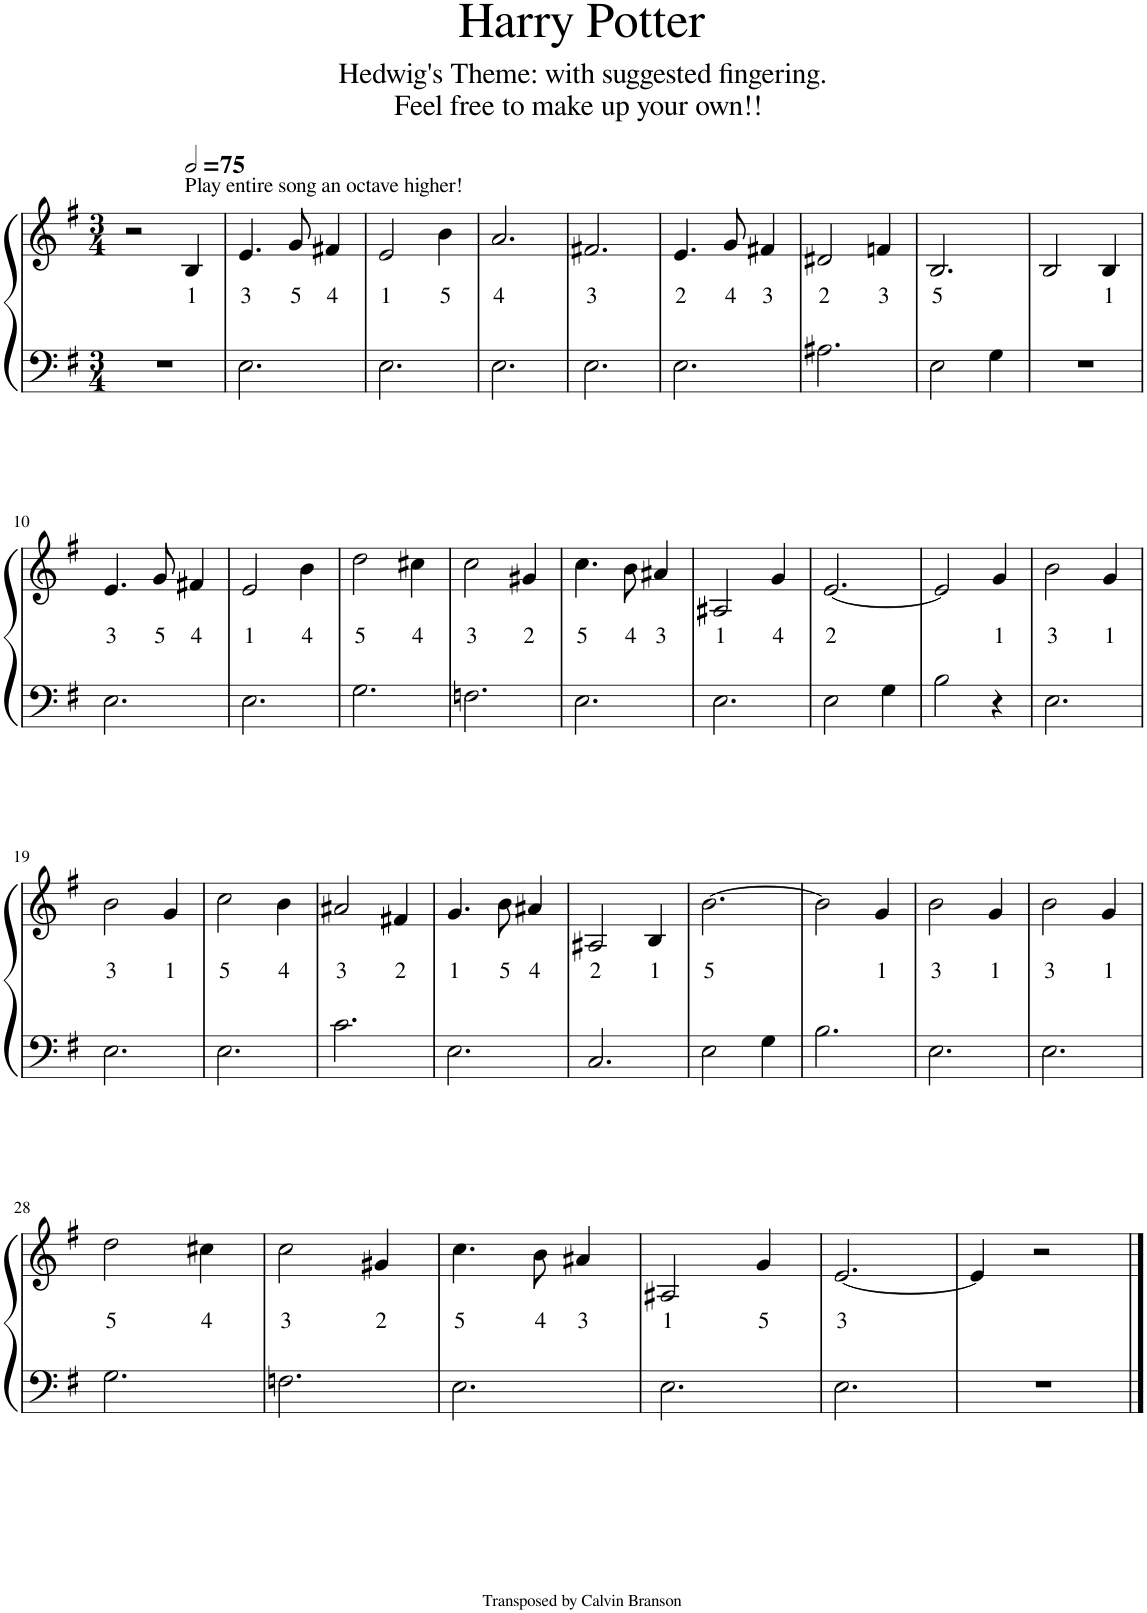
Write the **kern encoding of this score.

**kern	**kern	**text
*part1	*part1	*part1
*staff2	*staff1	*staff1
*I"Piano	*	*
*I'Pno.	*	*
*clefF4	*clefG2	*
*k[f#]	*k[f#]	*
*M3/4	*M3/4	*
=1	=1	=1
2.r	2r	.
*	*MM150	*
!	!LO:TX:a:t=Play entire song an octave higher!	!
!	!	!LO:LY:b
.	4B/	1
=2	=2	=2
!	!	!LO:LY:b
2.E\	4.e/	3
!	!	!LO:LY:b
.	8g/	5
!	!	!LO:LY:b
.	4f#X/	4
=3	=3	=3
!	!	!LO:LY:b
2.E\	2e/	1
!	!	!LO:LY:b
.	4b\	5
=4	=4	=4
!	!	!LO:LY:b
2.E\	2.a/	4
=5	=5	=5
!	!	!LO:LY:b
2.E\	2.f#X/	3
=6	=6	=6
!	!	!LO:LY:b
2.E\	4.e/	2
!	!	!LO:LY:b
.	8g/	4
!	!	!LO:LY:b
.	4f#X/	3
=7	=7	=7
!	!	!LO:LY:b
2.A#X\	2d#X/	2
!	!	!LO:LY:b
.	4fn/	3
=8	=8	=8
!	!	!LO:LY:b
2E\	2.B/	5
4G\	.	.
=9	=9	=9
2.r	2B/	.
!	!	!LO:LY:b
.	4B/	1
!!LO:LB:g=z
=10	=10	=10
!	!	!LO:LY:b
2.E\	4.e/	3
!	!	!LO:LY:b
.	8g/	5
!	!	!LO:LY:b
.	4f#X/	4
=11	=11	=11
!	!	!LO:LY:b
2.E\	2e/	1
!	!	!LO:LY:b
.	4b\	4
=12	=12	=12
!	!	!LO:LY:b
2.G\	2dd\	5
!	!	!LO:LY:b
.	4cc#X\	4
=13	=13	=13
!	!	!LO:LY:b
2.Fn\	2cc\	3
!	!	!LO:LY:b
.	4g#X/	2
=14	=14	=14
!	!	!LO:LY:b
2.E\	4.cc\	5
!	!	!LO:LY:b
.	8b\	4
!	!	!LO:LY:b
.	4a#X/	3
=15	=15	=15
!	!	!LO:LY:b
2.E\	2A#X/	1
!	!	!LO:LY:b
.	4g/	4
=16	=16	=16
!	!	!LO:LY:b
2E\	[2.e/	2
4G\	.	.
=17	=17	=17
2B\	2e/]	.
!	!	!LO:LY:b
4r	4g/	1
=18	=18	=18
!	!	!LO:LY:b
2.E\	2b\	3
!	!	!LO:LY:b
.	4g/	1
!!LO:LB:g=z
=19	=19	=19
!	!	!LO:LY:b
2.E\	2b\	3
!	!	!LO:LY:b
.	4g/	1
=20	=20	=20
!	!	!LO:LY:b
2.E\	2cc\	5
!	!	!LO:LY:b
.	4b\	4
=21	=21	=21
!	!	!LO:LY:b
2.c\	2a#X/	3
!	!	!LO:LY:b
.	4f#X/	2
=22	=22	=22
!	!	!LO:LY:b
2.E\	4.g/	1
!	!	!LO:LY:b
.	8b\	5
!	!	!LO:LY:b
.	4a#X/	4
=23	=23	=23
!	!	!LO:LY:b
2.C/	2A#X/	2
!	!	!LO:LY:b
.	4B/	1
=24	=24	=24
!	!	!LO:LY:b
2E\	[2.b\	5
4G\	.	.
=25	=25	=25
2.B\	2b\]	.
!	!	!LO:LY:b
.	4g/	1
=26	=26	=26
!	!	!LO:LY:b
2.E\	2b\	3
!	!	!LO:LY:b
.	4g/	1
=27	=27	=27
!	!	!LO:LY:b
2.E\	2b\	3
!	!	!LO:LY:b
.	4g/	1
!!LO:LB:g=z
=28	=28	=28
!	!	!LO:LY:b
2.G\	2dd\	5
!	!	!LO:LY:b
.	4cc#X\	4
=29	=29	=29
!	!	!LO:LY:b
2.Fn\	2cc\	3
!	!	!LO:LY:b
.	4g#X/	2
=30	=30	=30
!	!	!LO:LY:b
2.E\	4.cc\	5
!	!	!LO:LY:b
.	8b\	4
!	!	!LO:LY:b
.	4a#X/	3
=31	=31	=31
!	!	!LO:LY:b
2.E\	2A#X/	1
!	!	!LO:LY:b
.	4g/	5
=32	=32	=32
!	!	!LO:LY:b
2.E\	[2.e/	3
=33	=33	=33
2.r	4e/]	.
.	2r	.
==	==	==
*-	*-	*-
